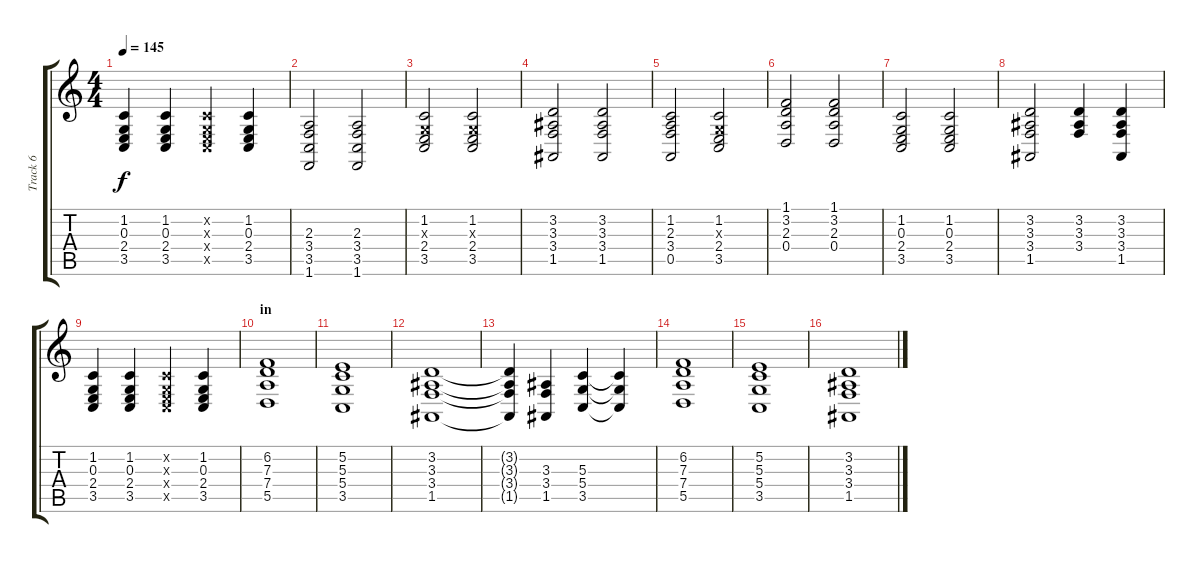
\track ("Track 6" "Track 6") {instrument acousticgrandpiano}
\staff {score tabs}
\tuning (E4 B3 G3 D3 A2 E2) {hide}
\ts (4 4)
\tempo 145
\clef g2
\ks c
(1.2 0.3 2.4 3.5).4{dy f} (1.2 0.3 2.4 3.5).4 (1.2{x} 0.3{x} 2.4{x} 3.5{x}).4 (1.2 0.3 2.4 3.5).4 |
(2.3 3.4 3.5 1.6).2 (2.3 3.4 3.5 1.6).2 |
(1.2 0.3{x} 2.4 3.5).2 (1.2 0.3{x} 2.4 3.5).2 |
(3.2 3.3 3.4 1.5).2 (3.2 3.3 3.4 1.5).2 |
(1.2 2.3 3.4 0.5).2 (1.2 0.3{x} 2.4 3.5).2 |
(1.1 3.2 2.3 0.4).2 (1.1 3.2 2.3 0.4).2 |
(1.2 0.3 2.4 3.5).2 (1.2 0.3 2.4 3.5).2 |
(3.2 3.3 3.4 1.5).2 (3.2 3.3 3.4).4 (3.2 3.3 3.4 1.5).4 |
(1.2 0.3 2.4 3.5).4 (1.2 0.3 2.4 3.5).4 (1.2{x} 0.3{x} 2.4{x} 3.5{x}).4 (1.2 0.3 2.4 3.5).4 |
\section ("" "in")
(6.2 7.3 7.4 5.5).1 |
(5.2 5.3 5.4 3.5).1 |
(3.2 3.3 3.4 1.5).1 |
(3.2{t} 3.3{t} 3.4{t} 1.5{t}).4 (3.3 3.4 1.5).4 (5.3 5.4 3.5).4 (5.3{t} 5.4{t} 3.5{t}).4 |
(6.2 7.3 7.4 5.5).1 |
(5.2 5.3 5.4 3.5).1 |
(3.2 3.3 3.4 1.5).1
